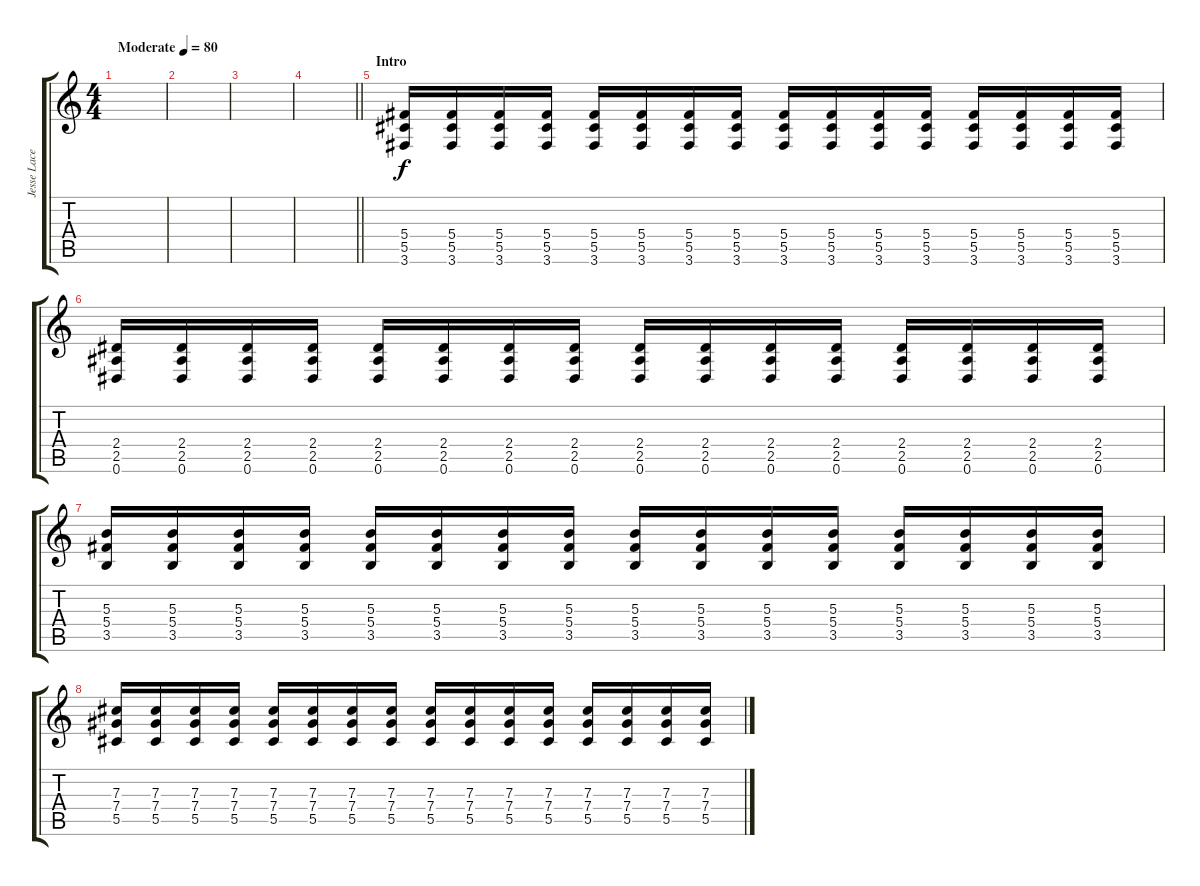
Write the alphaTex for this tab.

\track ("Jesse Lacey" "Jesse Lace") {instrument overdrivenguitar}
\staff {score tabs}
\tuning (Eb4 Bb3 Gb3 Db3 Ab2 Eb2) {hide}
\ts (4 4)
\tempo (80 "Moderate")
\clef g2
\ks c
|
|
|
\barLineRight lightlight
|
\section ("" "Intro")
(5.4 5.5 3.6).16 (5.4 5.5 3.6).16 (5.4 5.5 3.6).16 (5.4 5.5 3.6).16 (5.4 5.5 3.6).16 (5.4 5.5 3.6).16 (5.4 5.5 3.6).16 (5.4 5.5 3.6).16 (5.4 5.5 3.6).16 (5.4 5.5 3.6).16 (5.4 5.5 3.6).16 (5.4 5.5 3.6).16 (5.4 5.5 3.6).16 (5.4 5.5 3.6).16 (5.4 5.5 3.6).16 (5.4 5.5 3.6).16 |
(2.4 2.5 0.6).16 (2.4 2.5 0.6).16 (2.4 2.5 0.6).16 (2.4 2.5 0.6).16 (2.4 2.5 0.6).16 (2.4 2.5 0.6).16 (2.4 2.5 0.6).16 (2.4 2.5 0.6).16 (2.4 2.5 0.6).16 (2.4 2.5 0.6).16 (2.4 2.5 0.6).16 (2.4 2.5 0.6).16 (2.4 2.5 0.6).16 (2.4 2.5 0.6).16 (2.4 2.5 0.6).16 (2.4 2.5 0.6).16 |
(5.3 5.4 3.5).16 (5.3 5.4 3.5).16 (5.3 5.4 3.5).16 (5.3 5.4 3.5).16 (5.3 5.4 3.5).16 (5.3 5.4 3.5).16 (5.3 5.4 3.5).16 (5.3 5.4 3.5).16 (5.3 5.4 3.5).16 (5.3 5.4 3.5).16 (5.3 5.4 3.5).16 (5.3 5.4 3.5).16 (5.3 5.4 3.5).16 (5.3 5.4 3.5).16 (5.3 5.4 3.5).16 (5.3 5.4 3.5).16 |
(7.3 7.4 5.5).16 (7.3 7.4 5.5).16 (7.3 7.4 5.5).16 (7.3 7.4 5.5).16 (7.3 7.4 5.5).16 (7.3 7.4 5.5).16 (7.3 7.4 5.5).16 (7.3 7.4 5.5).16 (7.3 7.4 5.5).16 (7.3 7.4 5.5).16 (7.3 7.4 5.5).16 (7.3 7.4 5.5).16 (7.3 7.4 5.5).16 (7.3 7.4 5.5).16 (7.3 7.4 5.5).16 (7.3 7.4 5.5).16
